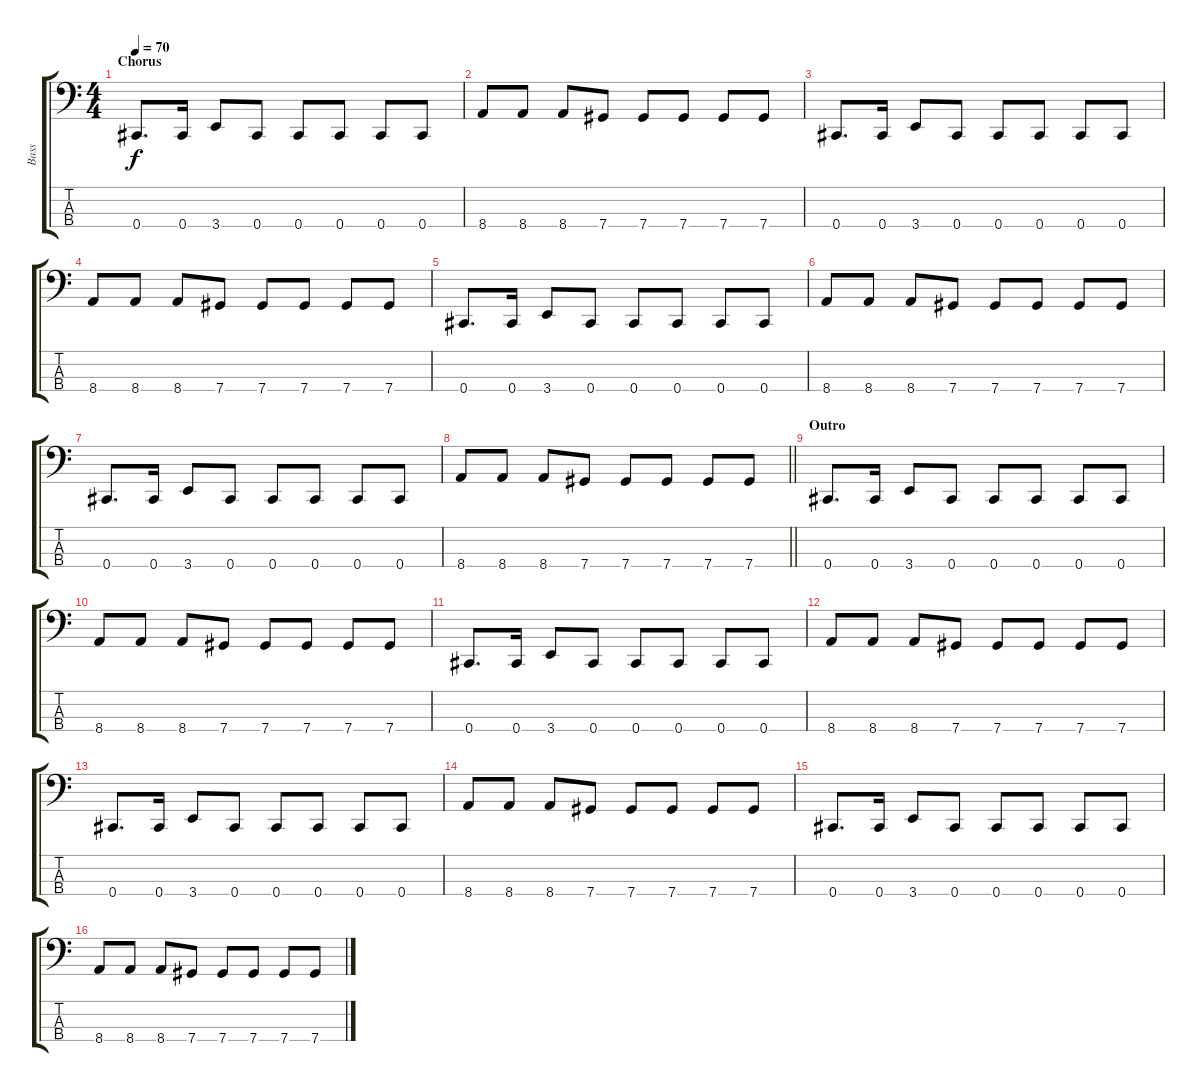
\track ("Bass" "Bass") {instrument electricbasspick}
\staff {score tabs}
\tuning (Gb2 Db2 Ab1 Db1) {hide}
\ts (4 4)
\section ("" "Chorus")
\tempo 70
\clef f4
\ks c
0.4.8{d dy f} 0.4.16 3.4.8 0.4.8 0.4.8 0.4.8 0.4.8 0.4.8 |
8.4.8 8.4.8 8.4.8 7.4.8 7.4.8 7.4.8 7.4.8 7.4.8 |
0.4.8{d} 0.4.16 3.4.8 0.4.8 0.4.8 0.4.8 0.4.8 0.4.8 |
8.4.8 8.4.8 8.4.8 7.4.8 7.4.8 7.4.8 7.4.8 7.4.8 |
0.4.8{d} 0.4.16 3.4.8 0.4.8 0.4.8 0.4.8 0.4.8 0.4.8 |
8.4.8 8.4.8 8.4.8 7.4.8 7.4.8 7.4.8 7.4.8 7.4.8 |
0.4.8{d} 0.4.16 3.4.8 0.4.8 0.4.8 0.4.8 0.4.8 0.4.8 |
\barLineRight lightlight
8.4.8 8.4.8 8.4.8 7.4.8 7.4.8 7.4.8 7.4.8 7.4.8 |
\section ("" "Outro")
0.4.8{d} 0.4.16 3.4.8 0.4.8 0.4.8 0.4.8 0.4.8 0.4.8 |
8.4.8 8.4.8 8.4.8 7.4.8 7.4.8 7.4.8 7.4.8 7.4.8 |
0.4.8{d} 0.4.16 3.4.8 0.4.8 0.4.8 0.4.8 0.4.8 0.4.8 |
8.4.8 8.4.8 8.4.8 7.4.8 7.4.8 7.4.8 7.4.8 7.4.8 |
0.4.8{d} 0.4.16 3.4.8 0.4.8 0.4.8 0.4.8 0.4.8 0.4.8 |
8.4.8 8.4.8 8.4.8 7.4.8 7.4.8 7.4.8 7.4.8 7.4.8 |
0.4.8{d} 0.4.16 3.4.8 0.4.8 0.4.8 0.4.8 0.4.8 0.4.8 |
8.4.8 8.4.8 8.4.8 7.4.8 7.4.8 7.4.8 7.4.8 7.4.8
